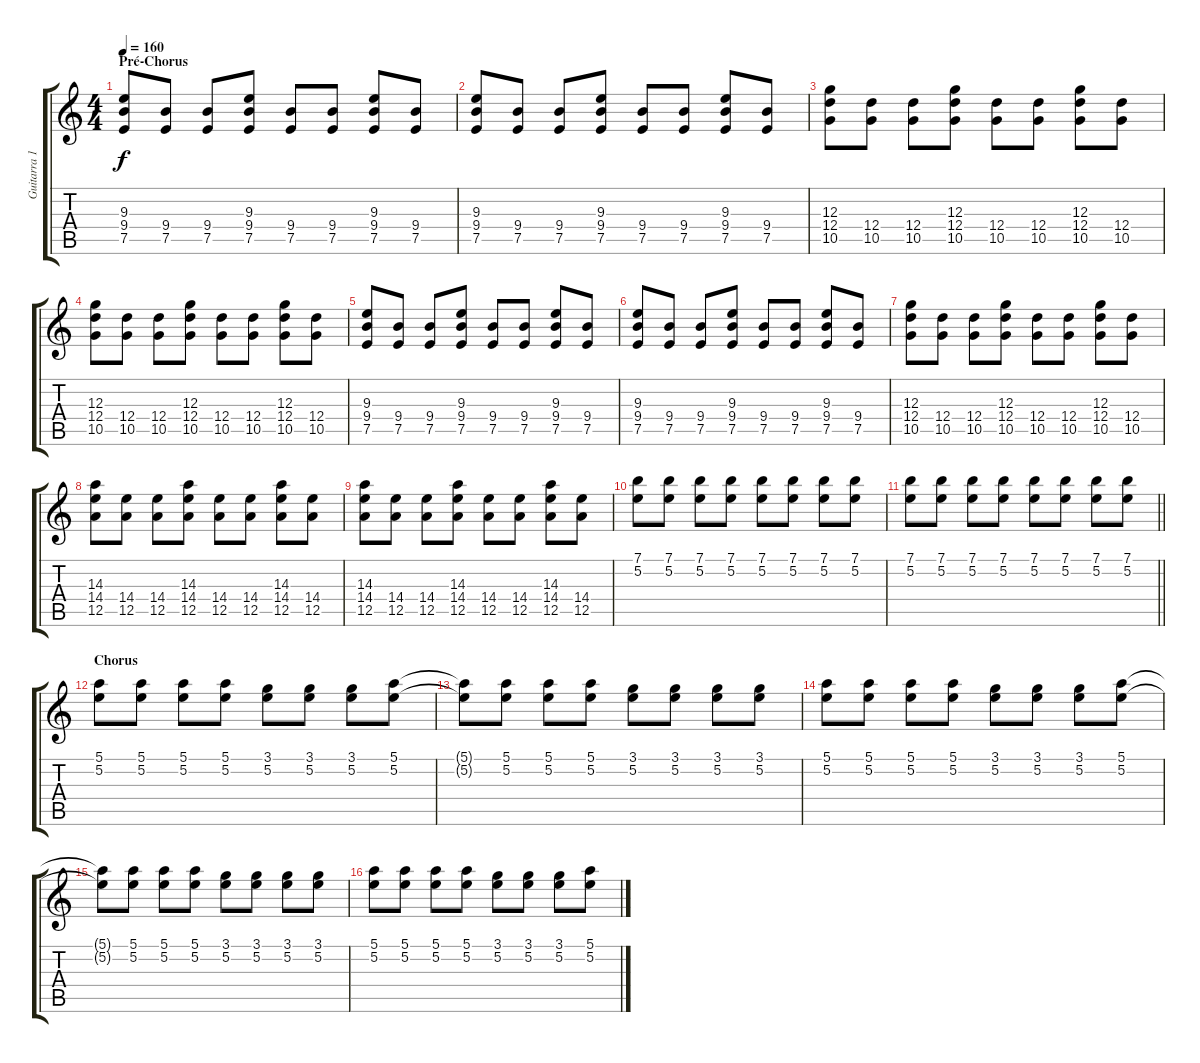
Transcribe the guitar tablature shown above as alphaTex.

\track ("Guitarra 1 - Mathias" "Guitarra 1") {instrument distortionguitar}
\staff {score tabs}
\tuning (E4 B3 G3 D3 A2 E2) {hide}
\ts (4 4)
\section ("" "Pré-Chorus")
\tempo 160
\clef g2
\ks c
(9.3 9.4 7.5).8{dy f} (9.4 7.5).8 (9.4 7.5).8 (9.3 9.4 7.5).8 (9.4 7.5).8 (9.4 7.5).8 (9.3 9.4 7.5).8 (9.4 7.5).8 |
(9.3 9.4 7.5).8 (9.4 7.5).8 (9.4 7.5).8 (9.3 9.4 7.5).8 (9.4 7.5).8 (9.4 7.5).8 (9.3 9.4 7.5).8 (9.4 7.5).8 |
(12.3 12.4 10.5).8 (12.4 10.5).8 (12.4 10.5).8 (12.3 12.4 10.5).8 (12.4 10.5).8 (12.4 10.5).8 (12.3 12.4 10.5).8 (12.4 10.5).8 |
(12.3 12.4 10.5).8 (12.4 10.5).8 (12.4 10.5).8 (12.3 12.4 10.5).8 (12.4 10.5).8 (12.4 10.5).8 (12.3 12.4 10.5).8 (12.4 10.5).8 |
(9.3 9.4 7.5).8 (9.4 7.5).8 (9.4 7.5).8 (9.3 9.4 7.5).8 (9.4 7.5).8 (9.4 7.5).8 (9.3 9.4 7.5).8 (9.4 7.5).8 |
(9.3 9.4 7.5).8 (9.4 7.5).8 (9.4 7.5).8 (9.3 9.4 7.5).8 (9.4 7.5).8 (9.4 7.5).8 (9.3 9.4 7.5).8 (9.4 7.5).8 |
(12.3 12.4 10.5).8 (12.4 10.5).8 (12.4 10.5).8 (12.3 12.4 10.5).8 (12.4 10.5).8 (12.4 10.5).8 (12.3 12.4 10.5).8 (12.4 10.5).8 |
(14.3 14.4 12.5).8 (14.4 12.5).8 (14.4 12.5).8 (14.3 14.4 12.5).8 (14.4 12.5).8 (14.4 12.5).8 (14.3 14.4 12.5).8 (14.4 12.5).8 |
(14.3 14.4 12.5).8 (14.4 12.5).8 (14.4 12.5).8 (14.3 14.4 12.5).8 (14.4 12.5).8 (14.4 12.5).8 (14.3 14.4 12.5).8 (14.4 12.5).8 |
(7.1 5.2).8 (7.1 5.2).8 (7.1 5.2).8 (7.1 5.2).8 (7.1 5.2).8 (7.1 5.2).8 (7.1 5.2).8 (7.1 5.2).8 |
\barLineRight lightlight
(7.1 5.2).8 (7.1 5.2).8 (7.1 5.2).8 (7.1 5.2).8 (7.1 5.2).8 (7.1 5.2).8 (7.1 5.2).8 (7.1 5.2).8 |
\section ("" "Chorus")
(5.1 5.2).8 (5.1 5.2).8 (5.1 5.2).8 (5.1 5.2).8 (3.1 5.2).8 (3.1 5.2).8 (3.1 5.2).8 (5.1 5.2).8 |
(5.1{t} 5.2{t}).8 (5.1 5.2).8 (5.1 5.2).8 (5.1 5.2).8 (3.1 5.2).8 (3.1 5.2).8 (3.1 5.2).8 (3.1 5.2).8 |
(5.1 5.2).8 (5.1 5.2).8 (5.1 5.2).8 (5.1 5.2).8 (3.1 5.2).8 (3.1 5.2).8 (3.1 5.2).8 (5.1 5.2).8 |
(5.1{t} 5.2{t}).8 (5.1 5.2).8 (5.1 5.2).8 (5.1 5.2).8 (3.1 5.2).8 (3.1 5.2).8 (3.1 5.2).8 (3.1 5.2).8 |
(5.1 5.2).8 (5.1 5.2).8 (5.1 5.2).8 (5.1 5.2).8 (3.1 5.2).8 (3.1 5.2).8 (3.1 5.2).8 (5.1 5.2).8
